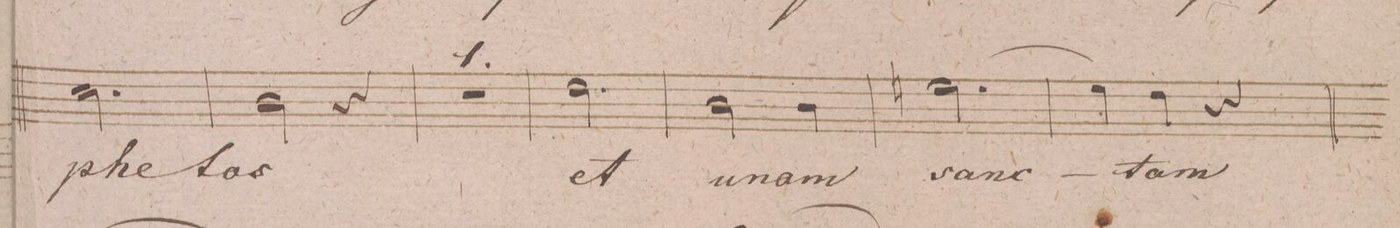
**kern	**text	**dynam
*I"Alto.	*	*
*clefC3	*	*
*k[f#]	*	*
*met(c|)	*	*
*M3/4	*	*
2.d\	-phe-	.
=209	=209	=209
2c\	-tas	.
4r	.	.
=210	=210	=210
2.r	.	.
=211	=211	=211
2.e\	et	.
=212	=212	=212
2c\	u-	.
4c\	-nam	.
=213	=213	=213
[2.fn\	san-	.
=214	=214	=214
4f\]	.	.
4e\	-ctam	.
4r	.	.
=215	=215	=215
*-	*-	*-
